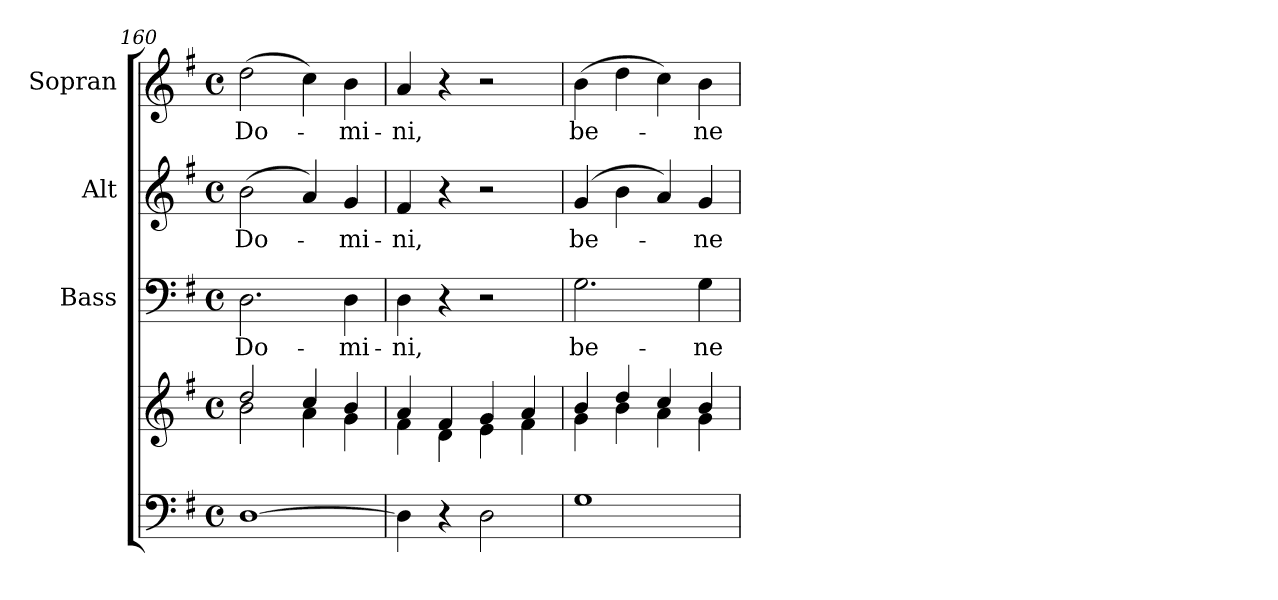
**kern	**kern	**kern	**text	**kern	**text	**kern	**text
*part4	*part4	*part3	*part3	*part2	*part2	*part1	*part1
*staff5	*staff4	*staff3	*staff3	*staff2	*staff2	*staff1	*staff1
*	*	*I"Bass	*	*I"Alt	*	*I"Sopran	*
*	*	*I'B.	*	*I'A.	*	*I'S.	*
!!LO:PB:g=z
*clefF4	*clefG2	*clefF4	*	*clefG2	*	*clefG2	*
*k[f#]	*k[f#]	*k[f#]	*	*k[f#]	*	*k[f#]	*
*G:	*G:	*G:	*	*G:	*	*G:	*
*M4/4	*M4/4	*M4/4	*	*M4/4	*	*M4/4	*
*met(c)	*met(c)	*met(c)	*	*met(c)	*	*met(c)	*
=160	=160	=160	=160	=160	=160	=160	=160
*	*^	*	*	*	*	*	*
!	!	!	!	!LO:LY:b	!	!LO:LY:b	!	!LO:LY:b
[1D	2dd/	2b\	2.D\	Do-	(>2b\	Do-	(>2dd\	Do-
.	4cc/	4a\	.	.	4a/)	.	4cc\)	.
!	!	!	!	!LO:LY:b	!	!LO:LY:b	!	!LO:LY:b
.	4b/	4g\	4D\	-mi-	4g/	-mi-	4b\	-mi-
=161	=161	=161	=161	=161	=161	=161	=161	=161
!	!	!	!	!LO:LY:b	!	!LO:LY:b	!	!LO:LY:b
4D\]	4a/	4f#\	4D\	-ni,	4f#/	-ni,	4a/	-ni,
4r	4f#/	4d\	4r	.	4r	.	4r	.
2D\	4g/	4e\	2r	.	2r	.	2r	.
.	4a/	4f#\	.	.	.	.	.	.
=162	=162	=162	=162	=162	=162	=162	=162	=162
!	!	!	!	!LO:LY:b	!	!LO:LY:b	!	!LO:LY:b
1G	4b/	4g\	2.G\	be-	(4g/	be-	(>4b\	be-
.	4dd/	4b\	.	.	4b\	.	4dd\	.
.	4cc/	4a\	.	.	4a/)	.	4cc\)	.
!	!	!	!	!LO:LY:b	!	!LO:LY:b	!	!LO:LY:b
.	4b/	4g\	4G\	-ne-	4g/	-ne-	4b\	-ne-
*	*v	*v	*	*	*	*	*	*
=	=	=	=	=	=	=	=
*-	*-	*-	*-	*-	*-	*-	*-
